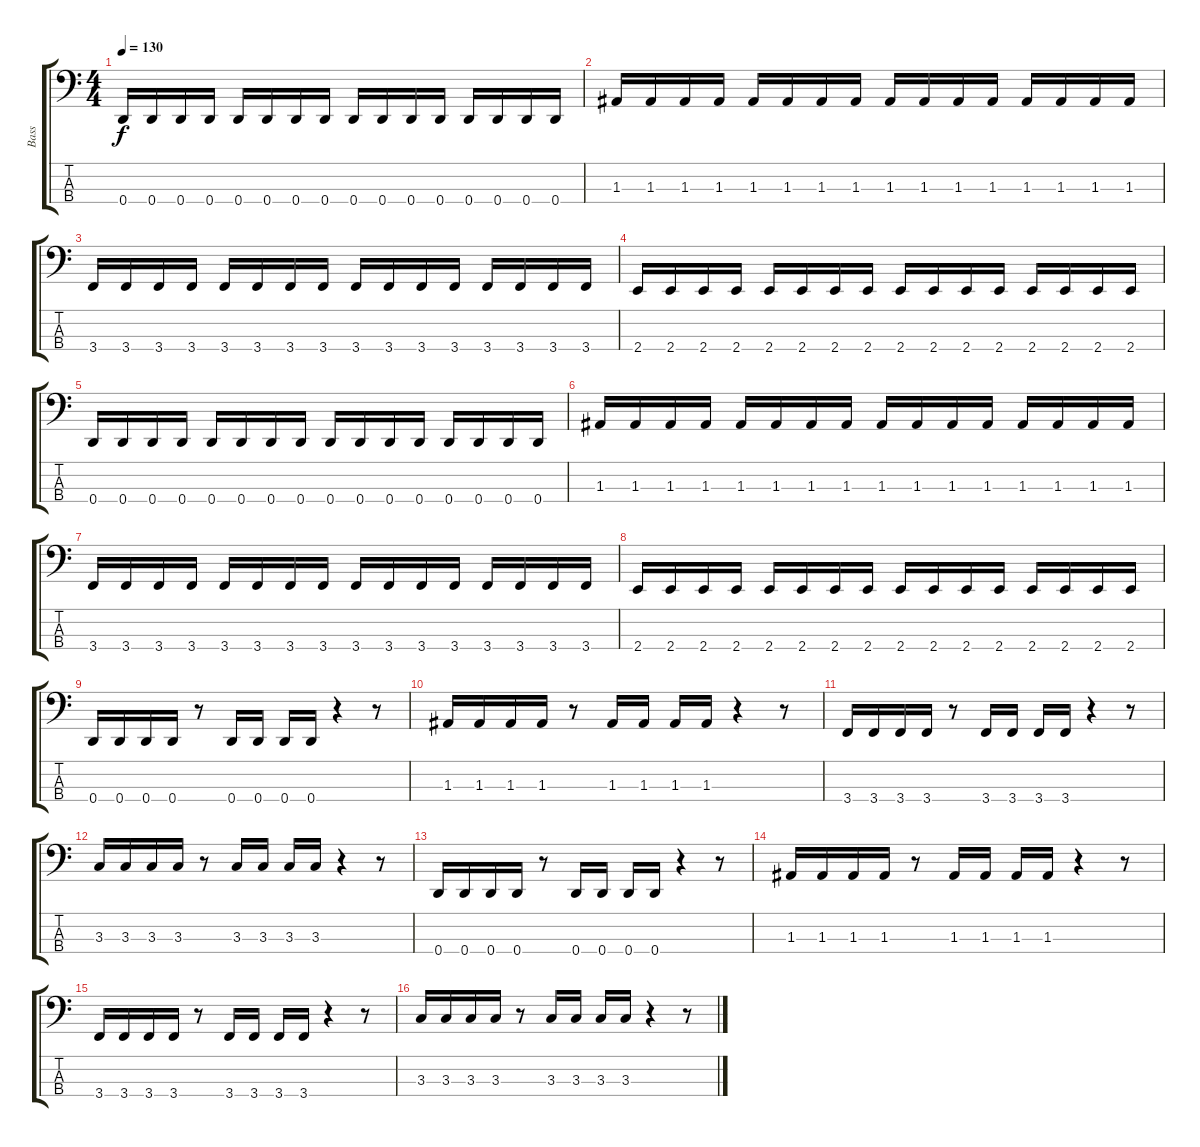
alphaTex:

\track ("Bass" "Bass") {instrument electricbasspick}
\staff {score tabs}
\tuning (G2 D2 A1 D1) {hide}
\ts (4 4)
\tempo 130
\clef f4
\ks c
0.4.16{dy f} 0.4.16 0.4.16 0.4.16 0.4.16 0.4.16 0.4.16 0.4.16 0.4.16 0.4.16 0.4.16 0.4.16 0.4.16 0.4.16 0.4.16 0.4.16 |
1.3.16 1.3.16 1.3.16 1.3.16 1.3.16 1.3.16 1.3.16 1.3.16 1.3.16 1.3.16 1.3.16 1.3.16 1.3.16 1.3.16 1.3.16 1.3.16 |
3.4.16 3.4.16 3.4.16 3.4.16 3.4.16 3.4.16 3.4.16 3.4.16 3.4.16 3.4.16 3.4.16 3.4.16 3.4.16 3.4.16 3.4.16 3.4.16 |
2.4.16 2.4.16 2.4.16 2.4.16 2.4.16 2.4.16 2.4.16 2.4.16 2.4.16 2.4.16 2.4.16 2.4.16 2.4.16 2.4.16 2.4.16 2.4.16 |
0.4.16 0.4.16 0.4.16 0.4.16 0.4.16 0.4.16 0.4.16 0.4.16 0.4.16 0.4.16 0.4.16 0.4.16 0.4.16 0.4.16 0.4.16 0.4.16 |
1.3.16 1.3.16 1.3.16 1.3.16 1.3.16 1.3.16 1.3.16 1.3.16 1.3.16 1.3.16 1.3.16 1.3.16 1.3.16 1.3.16 1.3.16 1.3.16 |
3.4.16 3.4.16 3.4.16 3.4.16 3.4.16 3.4.16 3.4.16 3.4.16 3.4.16 3.4.16 3.4.16 3.4.16 3.4.16 3.4.16 3.4.16 3.4.16 |
2.4.16 2.4.16 2.4.16 2.4.16 2.4.16 2.4.16 2.4.16 2.4.16 2.4.16 2.4.16 2.4.16 2.4.16 2.4.16 2.4.16 2.4.16 2.4.16 |
0.4.16 0.4.16 0.4.16 0.4.16 r.8 0.4.16 0.4.16 0.4.16 0.4.16 r.4 r.8 |
1.3.16 1.3.16 1.3.16 1.3.16 r.8 1.3.16 1.3.16 1.3.16 1.3.16 r.4 r.8 |
3.4.16 3.4.16 3.4.16 3.4.16 r.8 3.4.16 3.4.16 3.4.16 3.4.16 r.4 r.8 |
3.3.16 3.3.16 3.3.16 3.3.16 r.8 3.3.16 3.3.16 3.3.16 3.3.16 r.4 r.8 |
0.4.16 0.4.16 0.4.16 0.4.16 r.8 0.4.16 0.4.16 0.4.16 0.4.16 r.4 r.8 |
1.3.16 1.3.16 1.3.16 1.3.16 r.8 1.3.16 1.3.16 1.3.16 1.3.16 r.4 r.8 |
3.4.16 3.4.16 3.4.16 3.4.16 r.8 3.4.16 3.4.16 3.4.16 3.4.16 r.4 r.8 |
3.3.16 3.3.16 3.3.16 3.3.16 r.8 3.3.16 3.3.16 3.3.16 3.3.16 r.4 r.8
